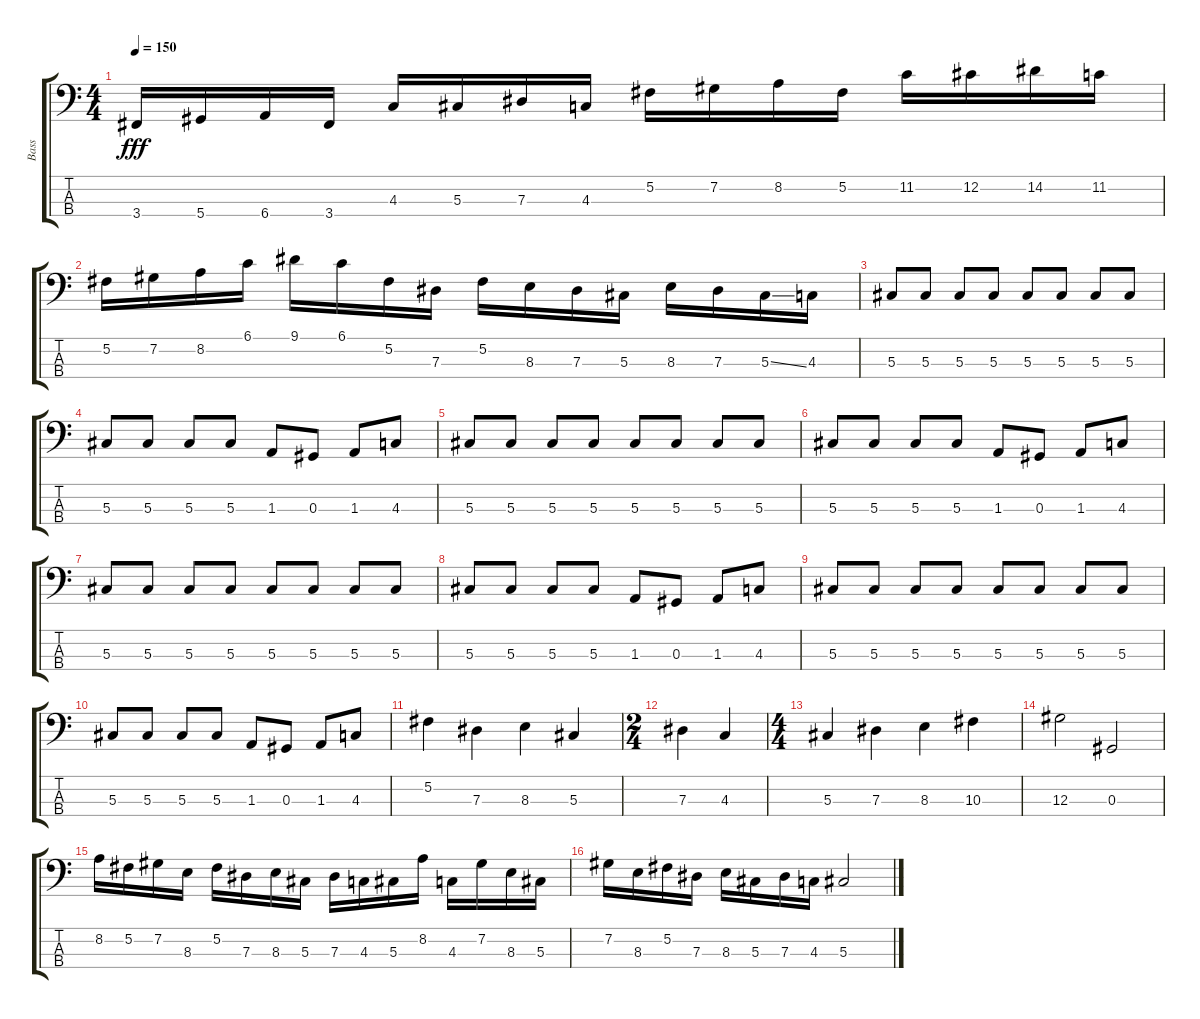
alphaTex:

\track ("Bass" "Bass") {instrument electricbassfinger}
\staff {score tabs}
\tuning (Gb2 Db2 Ab1 Eb1) {hide}
\ts (4 4)
\tempo 150
\clef f4
\ks c
3.4.16{dy fff} 5.4.16 6.4.16 3.4.16 4.3.16 5.3.16 7.3.16 4.3.16 5.2.16 7.2.16 8.2.16 5.2.16 11.2.16 12.2.16 14.2.16 11.2.16 |
5.2.16 7.2.16 8.2.16 6.1.16 9.1.16 6.1.16 5.2.16 7.3.16 5.2.16 8.3.16 7.3.16 5.3.16 8.3.16 7.3.16 5.3{ss}.16 4.3.16 |
5.3.8 5.3.8 5.3.8 5.3.8 5.3.8 5.3.8 5.3.8 5.3.8 |
5.3.8 5.3.8 5.3.8 5.3.8 1.3.8 0.3.8 1.3.8 4.3.8 |
5.3.8 5.3.8 5.3.8 5.3.8 5.3.8 5.3.8 5.3.8 5.3.8 |
5.3.8 5.3.8 5.3.8 5.3.8 1.3.8 0.3.8 1.3.8 4.3.8 |
5.3.8 5.3.8 5.3.8 5.3.8 5.3.8 5.3.8 5.3.8 5.3.8 |
5.3.8 5.3.8 5.3.8 5.3.8 1.3.8 0.3.8 1.3.8 4.3.8 |
5.3.8 5.3.8 5.3.8 5.3.8 5.3.8 5.3.8 5.3.8 5.3.8 |
5.3.8 5.3.8 5.3.8 5.3.8 1.3.8 0.3.8 1.3.8 4.3.8 |
5.2.4 7.3.4 8.3.4 5.3.4 |
\ts (2 4)
7.3.4 4.3.4 |
\ts (4 4)
5.3.4 7.3.4 8.3.4 10.3.4 |
12.3.2 0.3.2 |
8.2.16 5.2.16 7.2.16 8.3.16 5.2.16 7.3.16 8.3.16 5.3.16 7.3.16 4.3.16 5.3.16 8.2.16 4.3.16 7.2.16 8.3.16 5.3.16 |
7.2.16 8.3.16 5.2.16 7.3.16 8.3.16 5.3.16 7.3.16 4.3.16 5.3.2
